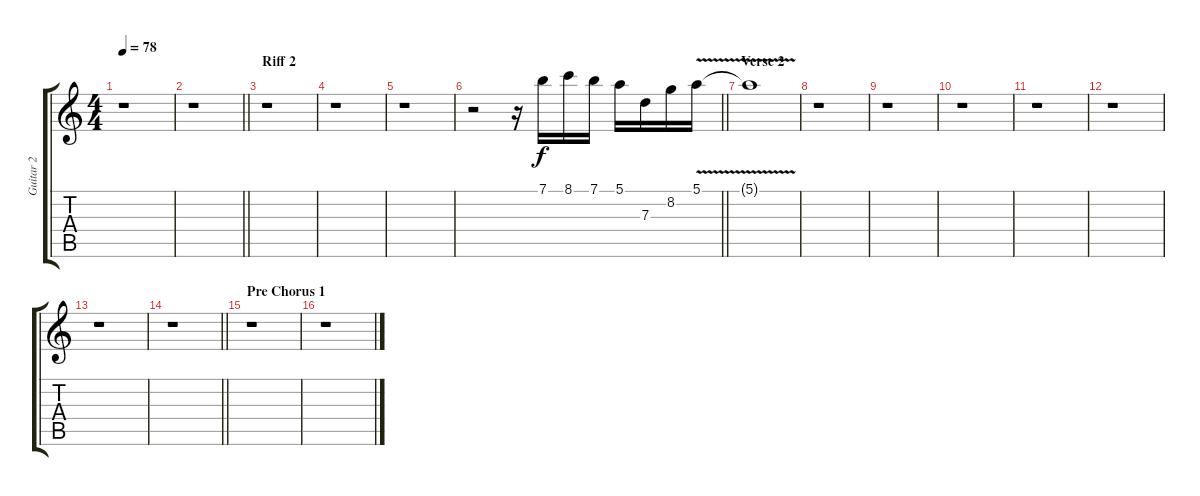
\track ("Guitar 2" "Guitar 2") {instrument overdrivenguitar bank 11}
\staff {score tabs}
\tuning (E4 B3 G3 D3 A2 E2) {hide}
\ts (4 4)
\tempo 78
\clef g2
\ks c
r.1{dy f} |
\barLineRight lightlight
r.1 |
\section ("" "Riff 2")
r.1 |
r.1 |
r.1 |
\barLineRight lightlight
r.2{volume 13 instrument distortionguitar beam merge} r.16 7.1.16{beam merge} 8.1.16 7.1.16 5.1.16 7.3.16 8.2.16{beam merge} 5.1{v}.16 |
\section ("" "Verse 2")
5.1{t}.1 |
r.1 |
r.1 |
r.1 |
r.1 |
r.1 |
r.1 |
\barLineRight lightlight
r.1 |
\section ("" "Pre Chorus 1")
r.1 |
r.1
